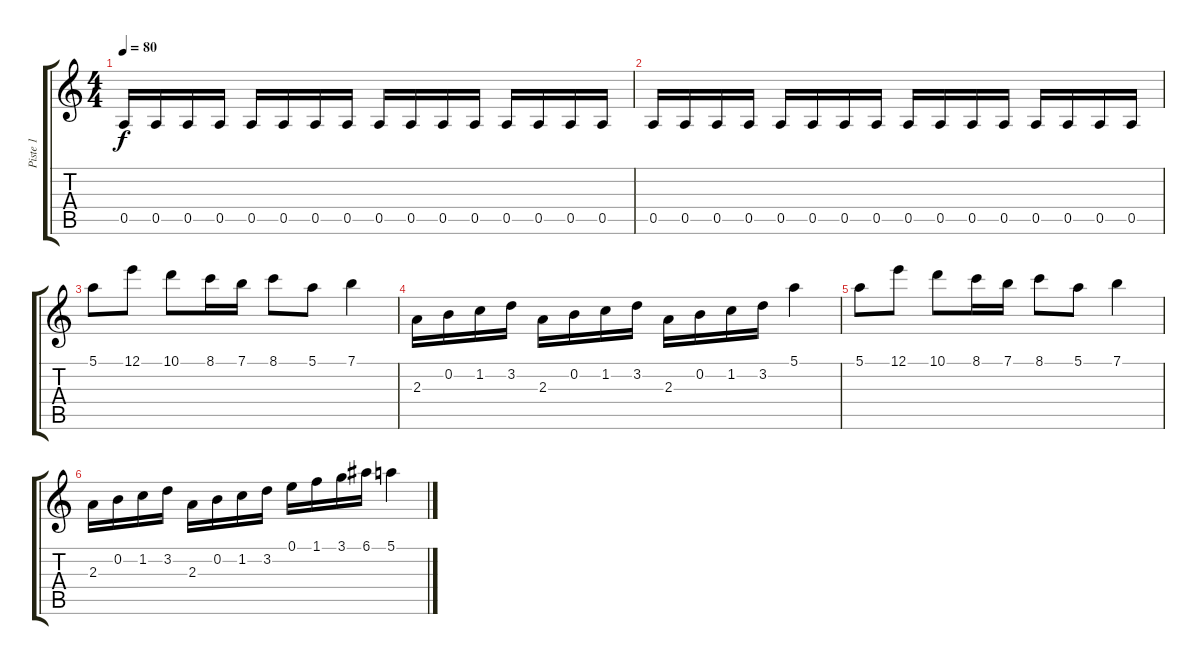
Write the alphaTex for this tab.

\track ("Piste 1" "Piste 1") {instrument distortionguitar}
\staff {score tabs}
\tuning (E4 B3 G3 D3 A2 E2) {hide}
\ts (4 4)
\tempo 80
\clef g2
\ks aminor
0.5.16{dy f} 0.5.16 0.5.16 0.5.16 0.5.16 0.5.16 0.5.16 0.5.16 0.5.16 0.5.16 0.5.16 0.5.16 0.5.16 0.5.16 0.5.16 0.5.16 |
0.5.16 0.5.16 0.5.16 0.5.16 0.5.16 0.5.16 0.5.16 0.5.16 0.5.16 0.5.16 0.5.16 0.5.16 0.5.16 0.5.16 0.5.16 0.5.16 |
5.1.8 12.1.8 10.1.8 8.1.16 7.1.16 8.1.8 5.1.8 7.1.4 |
2.3.16 0.2.16 1.2.16 3.2.16 2.3.16 0.2.16 1.2.16 3.2.16 2.3.16 0.2.16 1.2.16 3.2.16 5.1.4 |
5.1.8 12.1.8 10.1.8 8.1.16 7.1.16 8.1.8 5.1.8 7.1.4 |
2.3.16 0.2.16 1.2.16 3.2.16 2.3.16 0.2.16 1.2.16 3.2.16 0.1.16 1.1.16 3.1.16 6.1.16 5.1.4
